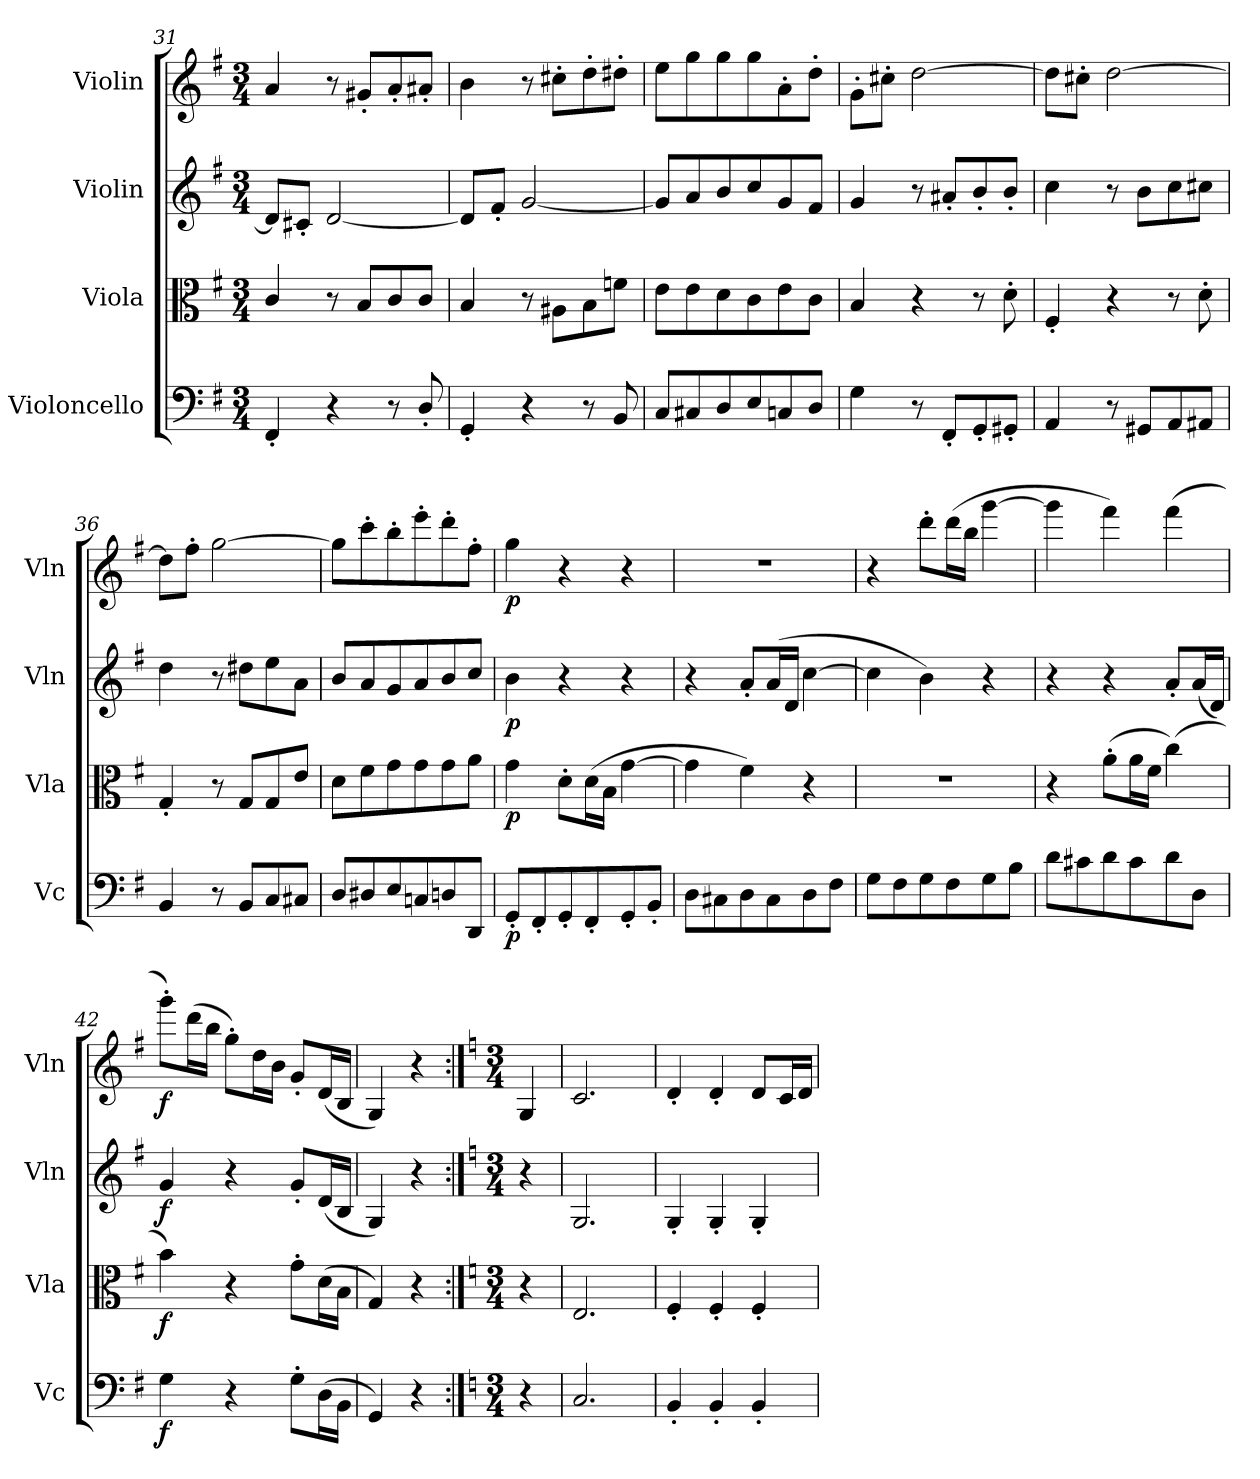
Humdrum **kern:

**kern	**dynam	**kern	**dynam	**kern	**dynam	**kern	**dynam
*part4	*part4	*part3	*part3	*part2	*part2	*part1	*part1
*staff4	*staff4	*staff3	*staff3	*staff2	*staff2	*staff1	*staff1
*I"Violoncello	*	*I"Viola	*	*I"Violin	*	*I"Violin	*
*I'Vc	*	*I'Vla	*	*I'Vln	*	*I'Vln	*
*clefF4	*	*clefC3	*	*clefG2	*	*clefG2	*
*k[f#]	*	*k[f#]	*	*k[f#]	*	*k[f#]	*
*M3/4	*	*M3/4	*	*M3/4	*	*M3/4	*
=31	=31	=31	=31	=31	=31	=31	=31
4FF#'/	.	4c/	.	8d/L]	.	4a/	.
.	.	.	.	8c#X'/J	.	.	.
4r	.	8r	.	[2d/	.	8r	.
.	.	8B/L	.	.	.	8g#X'/L	.
8r	.	8c/	.	.	.	8a'/	.
8D'/	.	8c/J	.	.	.	8a#X'/J	.
=32	=32	=32	=32	=32	=32	=32	=32
4GG'/	.	4B/	.	8d/L]	.	4b\	.
.	.	.	.	8f#'/J	.	.	.
4r	.	8r	.	[2g/	.	8r	.
.	.	8A#X\L	.	.	.	8cc#X'\L	.
8r	.	8B\	.	.	.	8dd'\	.
8BB/	.	8fn\J	.	.	.	8dd#X'\J	.
=33	=33	=33	=33	=33	=33	=33	=33
8C/L	.	8e\L	.	8g/L]	.	8ee\L	.
8C#X/	.	8e\	.	8a/	.	8gg\	.
8D/	.	8d\	.	8b/	.	8gg\	.
8E/	.	8c\	.	8cc/	.	8gg\	.
8Cn/	.	8e\	.	8g/	.	8a'\	.
8D/J	.	8c\J	.	8f#/J	.	8dd'\J	.
=34	=34	=34	=34	=34	=34	=34	=34
4G\	.	4B/	.	4g/	.	8g'\L	.
.	.	.	.	.	.	8cc#X'\J	.
8r	.	4r	.	8r	.	[2dd\	.
8FF#'/L	.	.	.	8a#X'/L	.	.	.
8GG'/	.	8r	.	8b'/	.	.	.
8GG#X'/J	.	8d'\	.	8b'/J	.	.	.
=35	=35	=35	=35	=35	=35	=35	=35
4AA/	.	4F#'/	.	4cc\	.	8dd\L]	.
.	.	.	.	.	.	8cc#X'\J	.
8r	.	4r	.	8r	.	[2dd\	.
8GG#X/L	.	.	.	8b\L	.	.	.
8AA/	.	8r	.	8cc\	.	.	.
8AA#X/J	.	8d'\	.	8cc#X\J	.	.	.
=36	=36	=36	=36	=36	=36	=36	=36
4BB/	.	4G'/	.	4dd\	.	8dd\L]	.
.	.	.	.	.	.	8ff#'\J	.
8r	.	8r	.	8r	.	[2gg\	.
8BB/L	.	8G/L	.	8dd#X\L	.	.	.
8C/	.	8G/	.	8ee\	.	.	.
8C#X/J	.	8e/J	.	8a\J	.	.	.
=37	=37	=37	=37	=37	=37	=37	=37
8D/L	.	8d\L	.	8b/L	.	8gg\L]	.
8D#X/	.	8f#\	.	8a/	.	8ccc'\	.
8E/	.	8g\	.	8g/	.	8bb'\	.
8Cn/	.	8g\	.	8a/	.	8eee'\	.
8Dn/	.	8g\	.	8b/	.	8ddd'\	.
8DD/J	.	8a\J	.	8cc/J	.	8ff#'\J	.
=38	=38	=38	=38	=38	=38	=38	=38
8GG'/L	p	4g\	p	4b\	p	4gg\	p
8FF#'/	.	.	.	.	.	.	.
8GG'/	.	8d'\L	.	4r	.	4r	.
8FF#'/	.	(16d\L	.	.	.	.	.
.	.	16B\JJ	.	.	.	.	.
8GG'/	.	[4g\	.	4r	.	4r	.
8BB'/J	.	.	.	.	.	.	.
=39	=39	=39	=39	=39	=39	=39	=39
8D\L	.	4g\]	.	4r	.	2.r	.
8C#X\	.	.	.	.	.	.	.
8D\	.	4f#\)	.	8a'/L	.	.	.
8C#\	.	.	.	(16a/L	.	.	.
.	.	.	.	16d/JJ	.	.	.
8D\	.	4r	.	[4cc\	.	.	.
8F#\J	.	.	.	.	.	.	.
=40	=40	=40	=40	=40	=40	=40	=40
8G\L	.	2.r	.	4cc\]	.	4r	.
8F#\	.	.	.	.	.	.	.
8G\	.	.	.	4b\)	.	8ddd'\L	.
8F#\	.	.	.	.	.	(16ddd\L	.
.	.	.	.	.	.	16bb\JJ	.
8G\	.	.	.	4r	.	[4ggg\	.
8B\J	.	.	.	.	.	.	.
=41	=41	=41	=41	=41	=41	=41	=41
8d\L	.	4r	.	4r	.	4ggg\]	.
8c#X\	.	.	.	.	.	.	.
8d\	.	(8a'\L	.	4r	.	4fff#\)	.
8c#\	.	16a\L	.	.	.	.	.
.	.	16f#\JJ	.	.	.	.	.
8d\	.	(4cc\)	.	8a'/L	.	(4fff#\	.
8D\J	.	.	.	(16a/L	.	.	.
.	.	.	.	16d/JJ)	.	.	.
=42	=42	=42	=42	=42	=42	=42	=42
4G\	f	4b\)	f	4g/	f	8ggg'\L)	f
.	.	.	.	.	.	(16ddd\L	.
.	.	.	.	.	.	16bb\JJ	.
4r	.	4r	.	4r	.	8gg'\L)	.
.	.	.	.	.	.	16dd\L	.
.	.	.	.	.	.	16b\JJ	.
8G'\L	.	8g'\L	.	8g'/L	.	8g'/L	.
(16D\L	.	(16d\L	.	(16d/L	.	(16d/L	.
16BB\JJ	.	16B\JJ	.	16B/JJ	.	16B/JJ	.
=43	=43	=43	=43	=43	=43	=43	=43
4GG/)	.	4G/)	.	4G/)	.	4G/)	.
4r	.	4r	.	4r	.	4r	.
=:|!	=:|!	=:|!	=:|!	=:|!	=:|!	=:|!	=:|!
*k[]	*	*k[]	*	*k[]	*	*k[]	*
*M3/4	*	*M3/4	*	*M3/4	*	*M3/4	*
4r	.	4r	.	4r	.	4G/	.
=44	=44	=44	=44	=44	=44	=44	=44
2.C/	.	2.E/	.	2.G/	.	2.c/	.
=45	=45	=45	=45	=45	=45	=45	=45
4BB'/	.	4F'/	.	4G'/	.	4d'/	.
4BB'/	.	4F'/	.	4G'/	.	4d'/	.
4BB'/	.	4F'/	.	4G'/	.	8d/L	.
.	.	.	.	.	.	16c/L	.
.	.	.	.	.	.	16d/JJ	.
=	=	=	=	=	=	=	=
*-	*-	*-	*-	*-	*-	*-	*-
